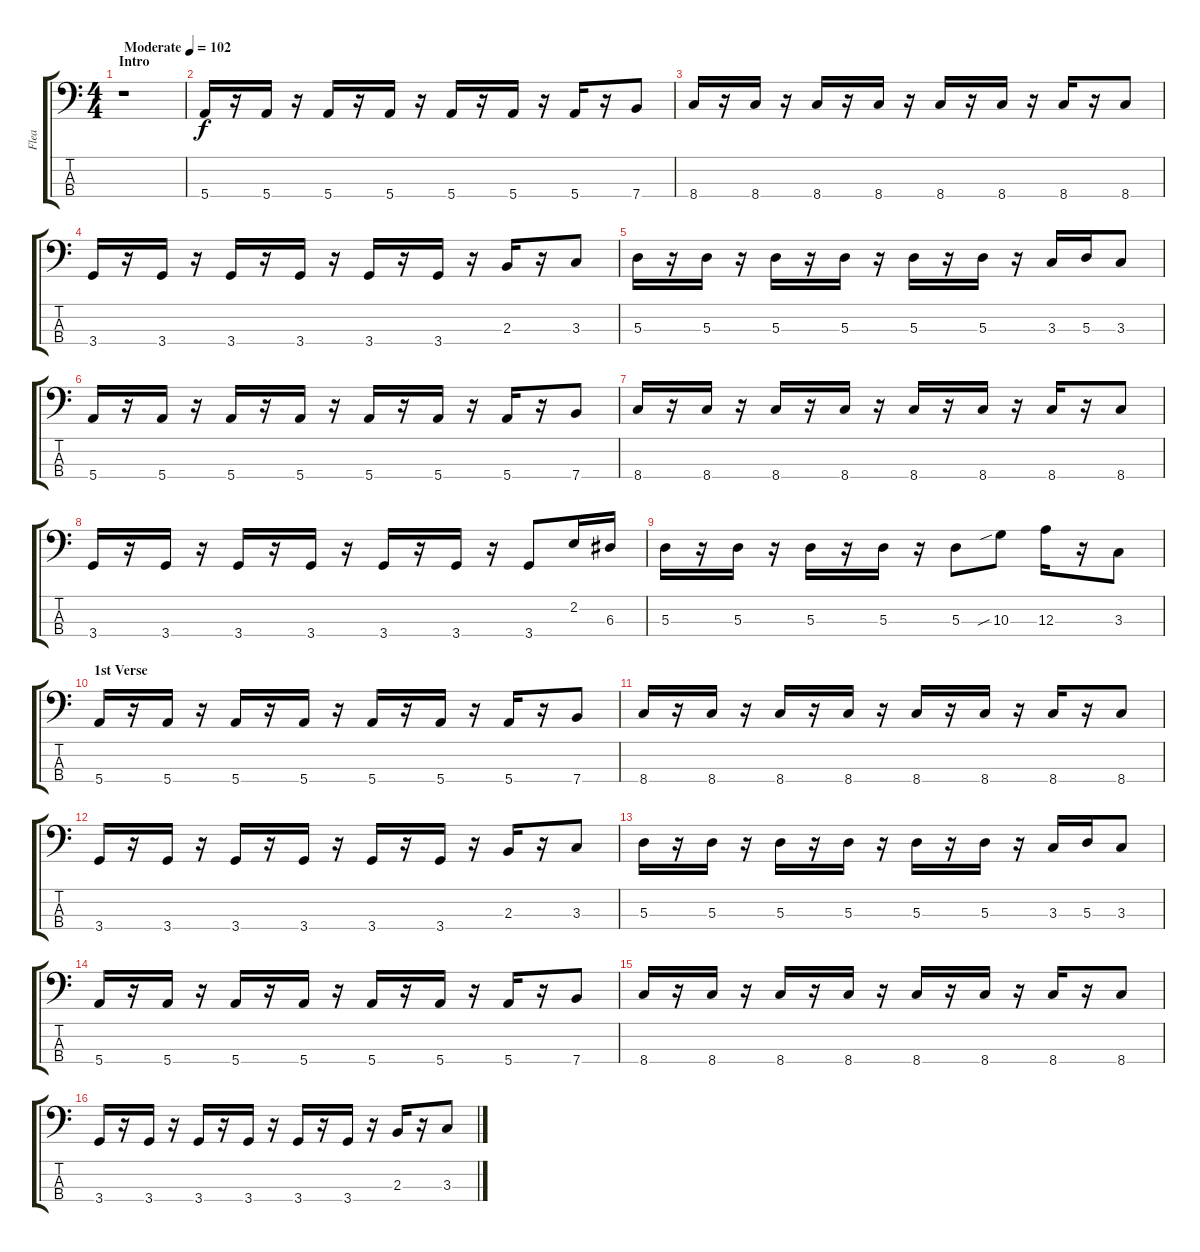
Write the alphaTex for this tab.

\track ("Flea" "Flea") {instrument electricbassfinger}
\staff {score tabs}
\tuning (G2 D2 A1 E1) {hide}
\ts (4 4)
\section ("" "Intro")
\tempo (102 "Moderate")
\clef f4
\ks c
r.1{dy f instrument electricbassfinger} |
5.4.16 r.16 5.4.16 r.16 5.4.16 r.16 5.4.16 r.16 5.4.16 r.16 5.4.16 r.16 5.4.16 r.16 7.4.8 |
8.4.16 r.16 8.4.16 r.16 8.4.16 r.16 8.4.16 r.16 8.4.16 r.16 8.4.16 r.16 8.4.16 r.16 8.4.8 |
3.4.16 r.16 3.4.16 r.16 3.4.16 r.16 3.4.16 r.16 3.4.16 r.16 3.4.16 r.16 2.3.16 r.16 3.3.8 |
5.3.16 r.16 5.3.16 r.16 5.3.16 r.16 5.3.16 r.16 5.3.16 r.16 5.3.16 r.16 3.3.16 5.3.16 3.3.8 |
5.4.16 r.16 5.4.16 r.16 5.4.16 r.16 5.4.16 r.16 5.4.16 r.16 5.4.16 r.16 5.4.16 r.16 7.4.8 |
8.4.16 r.16 8.4.16 r.16 8.4.16 r.16 8.4.16 r.16 8.4.16 r.16 8.4.16 r.16 8.4.16 r.16 8.4.8 |
3.4.16 r.16 3.4.16 r.16 3.4.16 r.16 3.4.16 r.16 3.4.16 r.16 3.4.16 r.16 3.4.8 2.2.16 6.3.16 |
5.3.16 r.16 5.3.16 r.16 5.3.16 r.16 5.3.16 r.16 5.3.8 10.3{sib}.8 12.3.16 r.16 3.3.8 |
\section ("" "1st Verse")
5.4.16 r.16 5.4.16 r.16 5.4.16 r.16 5.4.16 r.16 5.4.16 r.16 5.4.16 r.16 5.4.16 r.16 7.4.8 |
8.4.16 r.16 8.4.16 r.16 8.4.16 r.16 8.4.16 r.16 8.4.16 r.16 8.4.16 r.16 8.4.16 r.16 8.4.8 |
3.4.16 r.16 3.4.16 r.16 3.4.16 r.16 3.4.16 r.16 3.4.16 r.16 3.4.16 r.16 2.3.16 r.16 3.3.8 |
5.3.16 r.16 5.3.16 r.16 5.3.16 r.16 5.3.16 r.16 5.3.16 r.16 5.3.16 r.16 3.3.16 5.3.16 3.3.8 |
5.4.16 r.16 5.4.16 r.16 5.4.16 r.16 5.4.16 r.16 5.4.16 r.16 5.4.16 r.16 5.4.16 r.16 7.4.8 |
8.4.16 r.16 8.4.16 r.16 8.4.16 r.16 8.4.16 r.16 8.4.16 r.16 8.4.16 r.16 8.4.16 r.16 8.4.8 |
3.4.16 r.16 3.4.16 r.16 3.4.16 r.16 3.4.16 r.16 3.4.16 r.16 3.4.16 r.16 2.3.16 r.16 3.3.8
